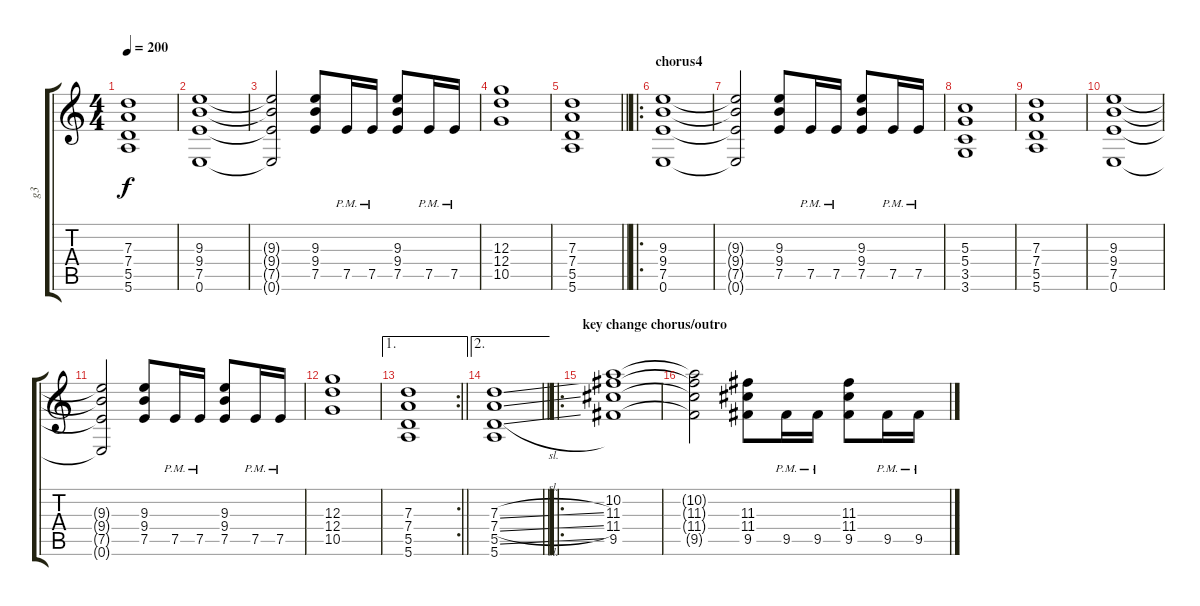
\track ("g3" "g3") {instrument distortionguitar}
\staff {score tabs}
\tuning (E4 B3 G3 D3 A2 E2) {hide}
\ts (4 4)
\tempo 200
\clef g2
\ks c
(7.3 7.4 5.5 5.6).1{dy f} |
(9.3 9.4 7.5 0.6).1 |
(9.3{t} 9.4{t} 7.5{t} 0.6{t}).2 (9.3 9.4 7.5).8 7.5{pm}.16 7.5{pm}.16 (9.3 9.4 7.5).8 7.5{pm}.16 7.5{pm}.16 |
(12.3 12.4 10.5).1 |
\barLineRight lightlight
(7.3 7.4 5.5 5.6).1 |
\ro
\section ("" "chorus4")
(9.3 9.4 7.5 0.6).1{instrument distortionguitar} |
(9.3{t} 9.4{t} 7.5{t} 0.6{t}).2 (9.3 9.4 7.5).8 7.5{pm}.16 7.5{pm}.16 (9.3 9.4 7.5).8 7.5{pm}.16 7.5{pm}.16 |
(5.3 5.4 3.5 3.6).1 |
(7.3 7.4 5.5 5.6).1 |
(9.3 9.4 7.5 0.6).1 |
(9.3{t} 9.4{t} 7.5{t} 0.6{t}).2 (9.3 9.4 7.5).8 7.5{pm}.16 7.5{pm}.16 (9.3 9.4 7.5).8 7.5{pm}.16 7.5{pm}.16 |
(12.3 12.4 10.5).1 |
\ae 1
\rc 2
\barLineRight lightlight
(7.3 7.4 5.5 5.6).1 |
\ae 2
\barLineRight lightlight
(7.3{sl} 7.4{sl} 5.5{sl} 5.6).1 |
\ro
\section ("" "key change chorus/outro")
(10.2 11.3 11.4 9.5).1{instrument distortionguitar} |
(10.2{t} 11.3{t} 11.4{t} 9.5{t}).2 (11.3 11.4 9.5).8 9.5{pm}.16 9.5{pm}.16 (11.3 11.4 9.5).8 9.5{pm}.16 9.5{pm}.16
